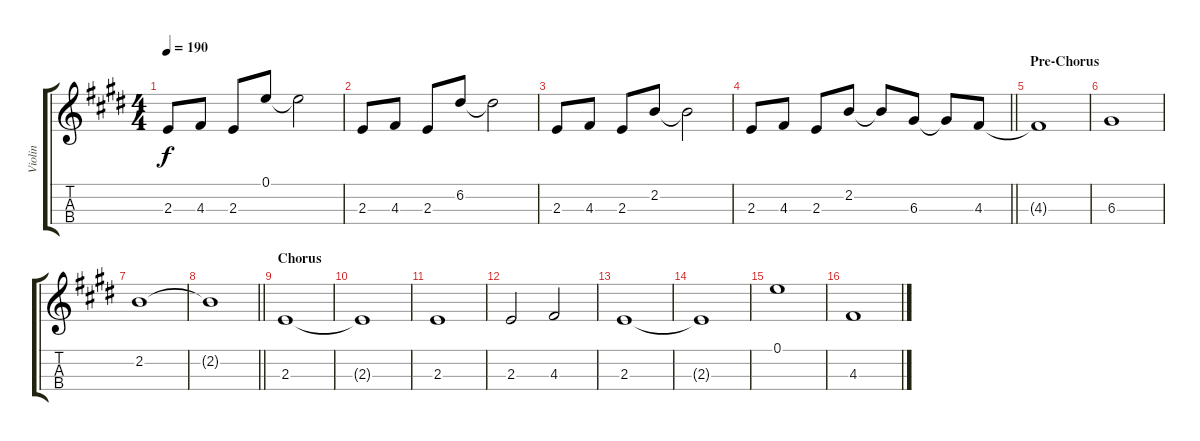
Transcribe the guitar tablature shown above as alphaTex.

\track ("Violin" "Violin") {instrument violin}
\staff {score tabs}
\tuning (E5 A4 D4 G3) {hide}
\ts (4 4)
\tempo 190
\clef g2
\ks e
2.3.8{dy f} 4.3.8 2.3.8 0.1.8 0.1{t}.2 |
2.3.8 4.3.8 2.3.8 6.2.8 6.2{t}.2 |
2.3.8 4.3.8 2.3.8 2.2.8 2.2{t}.2 |
\barLineRight lightlight
2.3.8 4.3.8 2.3.8 2.2.8 2.2{t}.8 6.3.8 6.3{t}.8 4.3.8 |
\section ("" "Pre-Chorus")
4.3{t}.1 |
6.3.1 |
2.2.1 |
\barLineRight lightlight
2.2{t}.1 |
\section ("" "Chorus")
2.3.1 |
2.3{t}.1 |
2.3.1 |
2.3.2 4.3.2 |
2.3.1 |
2.3{t}.1 |
0.1.1 |
4.3.1
